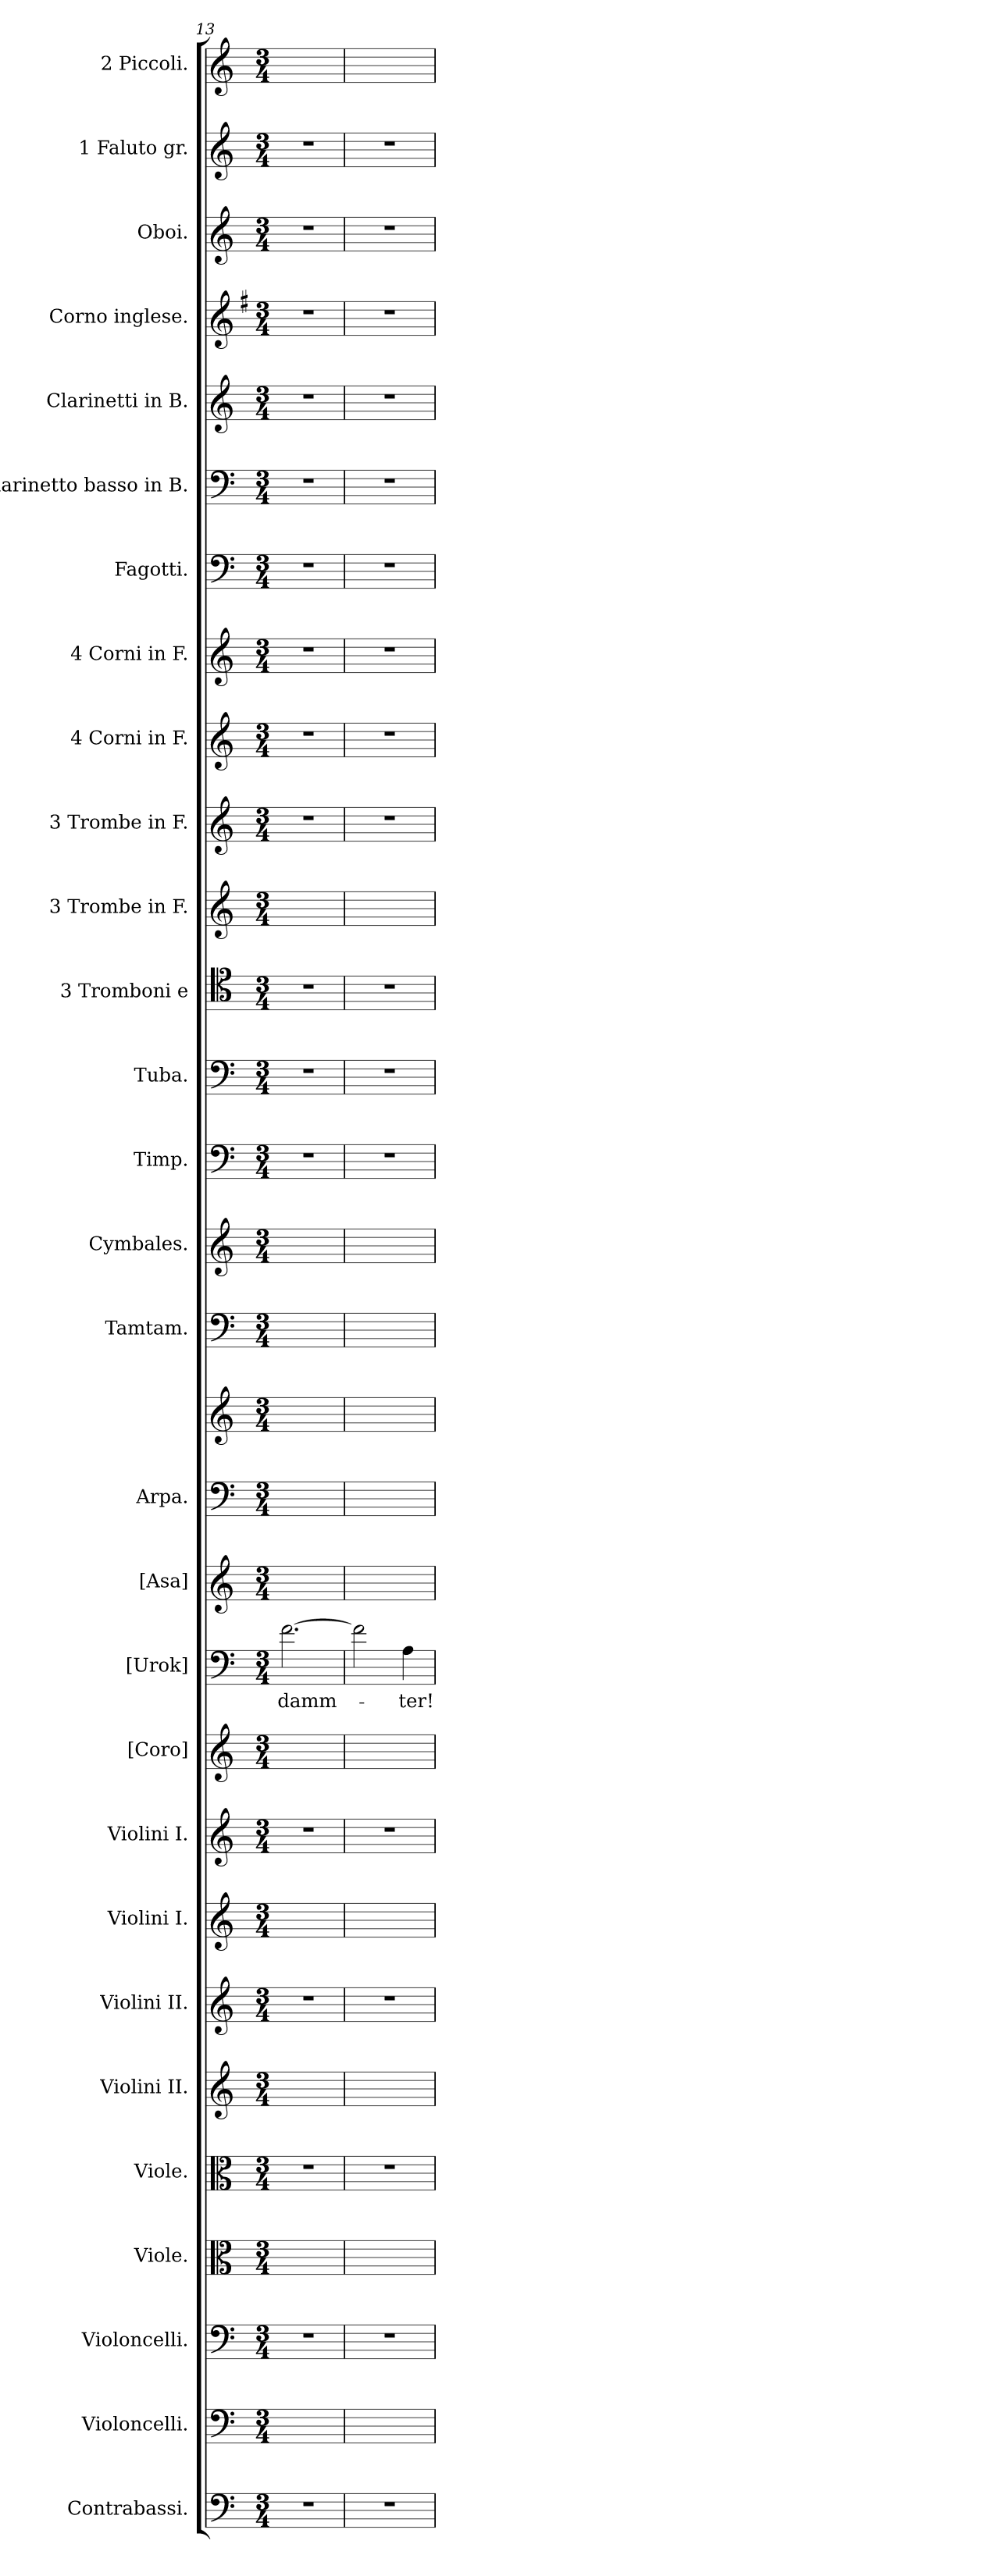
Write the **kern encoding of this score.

**kern	**kern	**kern	**kern	**kern	**kern	**kern	**kern	**kern	**kern	**kern	**text	**kern	**kern	**kern	**kern	**kern	**kern	**kern	**kern	**kern	**kern	**kern	**kern	**kern	**kern	**kern	**kern	**kern	**kern	**kern
*part29	*part28	*part27	*part26	*part25	*part24	*part23	*part22	*part21	*part20	*part19	*part19	*part18	*part17	*part17	*part16	*part15	*part14	*part13	*part12	*part11	*part10	*part9	*part8	*part7	*part6	*part5	*part4	*part3	*part2	*part1
*staff30	*staff29	*staff28	*staff27	*staff26	*staff25	*staff24	*staff23	*staff22	*staff21	*staff20	*staff20	*staff19	*staff18	*staff17	*staff16	*staff15	*staff14	*staff13	*staff12	*staff11	*staff10	*staff9	*staff8	*staff7	*staff6	*staff5	*staff4	*staff3	*staff2	*staff1
*I"Contrabassi.	*I"Violoncelli.	*I"Violoncelli.	*I"Viole.	*I"Viole.	*I"Violini II.	*I"Violini II.	*I"Violini I.	*I"Violini I.	*I"[Coro]	*I"[Urok]	*	*I"[Asa]	*I"Arpa.	*	*I"Tamtam.	*I"Cymbales.	*I"Timp.	*I"Tuba.	*I"3 Tromboni e	*I"3 Trombe in F.	*I"3 Trombe in F.	*I"4 Corni in F.	*I"4 Corni in F.	*I"Fagotti.	*I"Clarinetto basso in B.	*I"Clarinetti in B.	*I"Corno inglese.	*I"Oboi.	*I"1 Faluto gr.	*I"2 Piccoli.
*I'C.-B.	*I'Vcll.	*I'Vcll.	*	*	*I'II.	*I'II.	*	*	*	*I'Urok.	*	*I'Asa.	*	*	*I'Tamtam	*I'Cymb.	*I'Timp	*	*I'1.2. Tromb.	*	*I'1.2. Trb. F.	*I'Corni F.	*I'Corni F.	*I'Fag.	*	*I'Cl.B.	*I'Corno ingl.	*I'Ob.	*	*I'Picc.
*clefF4	*clefF4	*clefF4	*clefC3	*clefC3	*clefG2	*clefG2	*clefG2	*clefG2	*clefG2	*clefF4	*	*clefG2	*clefF4	*clefG2	*clefF4	*clefG2	*clefF4	*clefF4	*clefC4	*clefG2	*clefG2	*clefG2	*clefG2	*clefF4	*clefF4	*clefG2	*clefG2	*clefG2	*clefG2	*clefG2
*	*	*	*	*	*	*	*	*	*	*	*	*	*	*	*	*	*	*	*	*ITrd-3c-5	*ITrd-3c-5	*ITrd4c7	*ITrd4c7	*	*ITrd1c2	*ITrd1c2	*ITrd4c7	*	*	*
*k[]	*k[]	*k[]	*k[]	*k[]	*k[]	*k[]	*k[]	*k[]	*k[]	*k[]	*	*k[]	*k[]	*k[]	*k[]	*k[]	*k[]	*k[]	*k[]	*k[b-]	*k[b-]	*k[b-]	*k[b-]	*k[]	*k[b-e-]	*k[b-e-]	*k[]	*k[]	*k[]	*k[]
*M3/4	*M3/4	*M3/4	*M3/4	*M3/4	*M3/4	*M3/4	*M3/4	*M3/4	*M3/4	*M3/4	*	*M3/4	*M3/4	*M3/4	*M3/4	*M3/4	*M3/4	*M3/4	*M3/4	*M3/4	*M3/4	*M3/4	*M3/4	*M3/4	*M3/4	*M3/4	*M3/4	*M3/4	*M3/4	*M3/4
=13	=13	=13	=13	=13	=13	=13	=13	=13	=13	=13	=13	=13	=13	=13	=13	=13	=13	=13	=13	=13	=13	=13	=13	=13	=13	=13	=13	=13	=13	=13
2.r	2.ryy	2.r	2.ryy	2.r	2.ryy	2.r	2.ryy	2.r	2.ryy	[2.f\	-damm-	2.ryy	2.ryy	2.ryy	2.ryy	2.ryy	2.r	2.r	2.r	2.ryy	2.r	2.r	2.r	2.r	2.r	2.r	2.r	2.r	2.r	2.ryy
=14	=14	=14	=14	=14	=14	=14	=14	=14	=14	=14	=14	=14	=14	=14	=14	=14	=14	=14	=14	=14	=14	=14	=14	=14	=14	=14	=14	=14	=14	=14
2.r	2.ryy	2.r	2.ryy	2.r	2.ryy	2.r	2.ryy	2.r	2.ryy	2f\]	.	2.ryy	2.ryy	2.ryy	2.ryy	2.ryy	2.r	2.r	2.r	2.ryy	2.r	2.r	2.r	2.r	2.r	2.r	2.r	2.r	2.r	2.ryy
.	.	.	.	.	.	.	.	.	.	4A\	-ter!	.	.	.	.	.	.	.	.	.	.	.	.	.	.	.	.	.	.	.
=	=	=	=	=	=	=	=	=	=	=	=	=	=	=	=	=	=	=	=	=	=	=	=	=	=	=	=	=	=	=
*-	*-	*-	*-	*-	*-	*-	*-	*-	*-	*-	*-	*-	*-	*-	*-	*-	*-	*-	*-	*-	*-	*-	*-	*-	*-	*-	*-	*-	*-	*-
